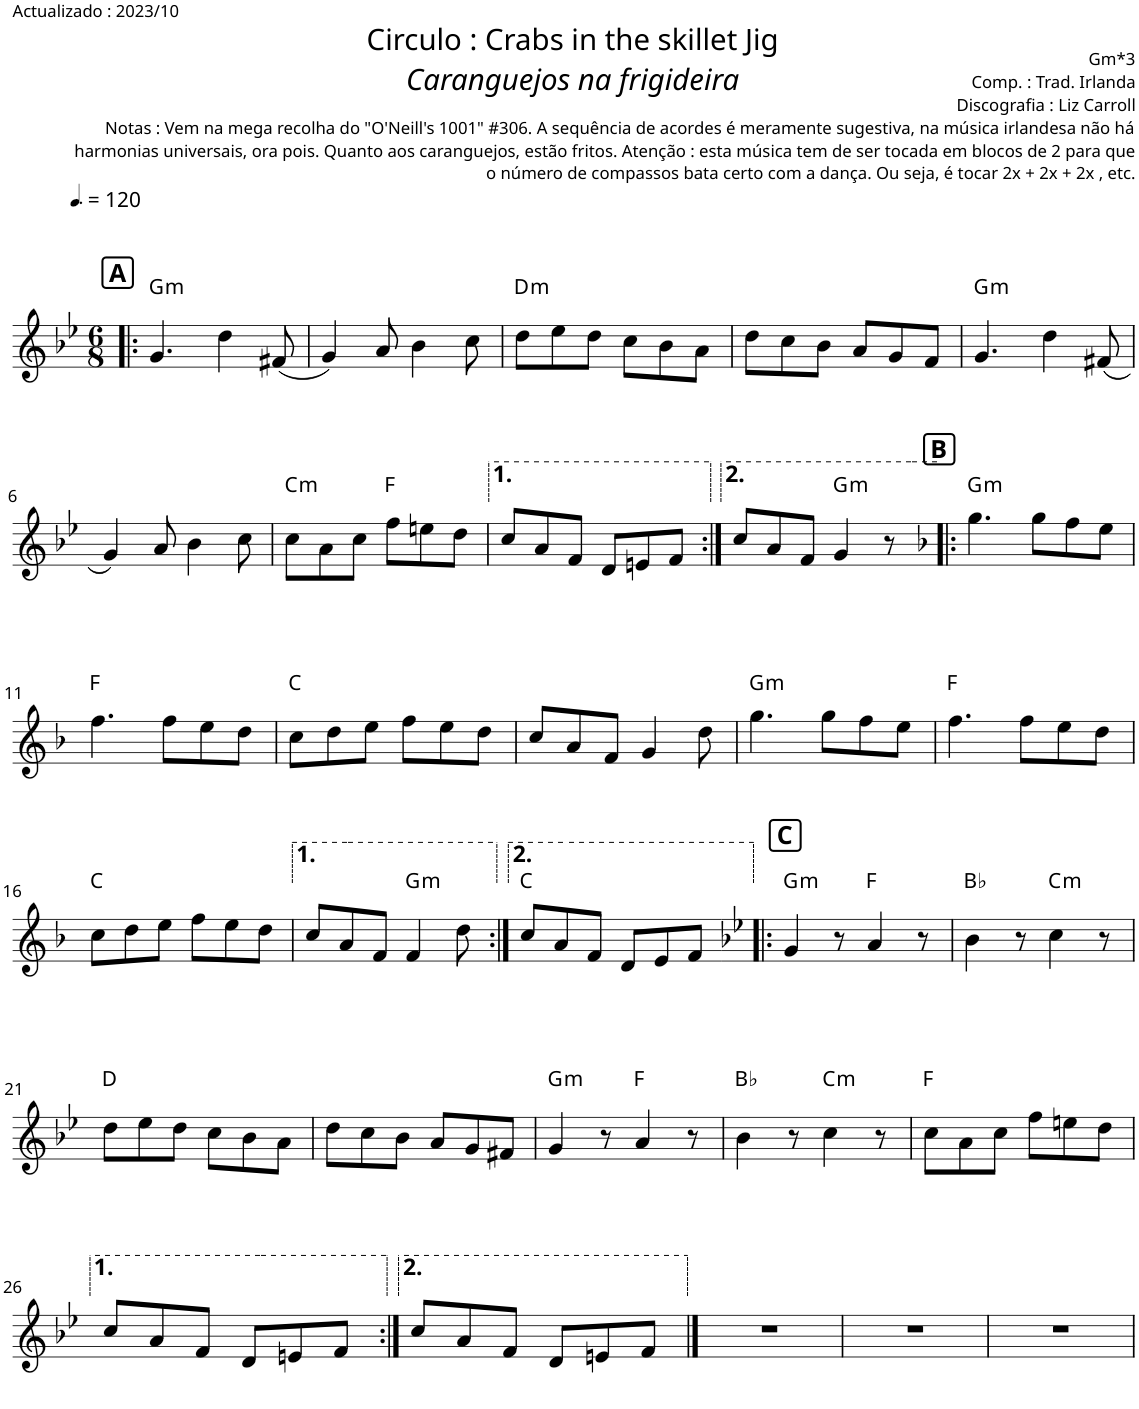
**kern	**harte
*part1	*part1
*staff1	*
*I"Piano	*
*I'Pno.	*
*clefG2	*
*k[b-e-]	*
*M6/8	*
*MM180	*
!!LO:REH:place=s1:a:B:cj:fs=12:t=A
=1!|:	=1!|:
!	!LO:H:kt=m
4.g/	G:min
4dd\	.
(8f#X/	.
=2	=2
4g/)	.
8a/	.
4b-\	.
8cc\	.
=3	=3
!	!LO:H:kt=m
8dd\L	D:min
8ee-\	.
8dd\J	.
8cc\L	.
8b-\	.
8a\J	.
=4	=4
8dd\L	.
8cc\	.
8b-\J	.
8a/L	.
8g/	.
8f/J	.
=5	=5
!	!LO:H:kt=m
4.g/	G:min
4dd\	.
(8f#X/	.
!!LO:LB:g=z
=6	=6
4g/)	.
8a/	.
4b-\	.
8cc\	.
=7	=7
!	!LO:H:kt=m
8cc\L	C:min
8a\	.
8cc\J	.
8ff\L	F:maj
8een\	.
8dd\J	.
=8	=8
8cc/L	.
8a/	.
8f/J	.
8d/L	.
8en/	.
8f/J	.
=9:|!	=9:|!
8cc/L	.
8a/	.
8f/J	.
!	!LO:H:kt=m
4g/	G:min
8r	.
!!LO:REH:place=s1:a:B:cj:fs=12:t=B
=10!|:	=10!|:
*k[b-]	*
!	!LO:H:kt=m
4.gg\	G:min
8gg\L	.
8ff\	.
8ee\J	.
!!LO:LB:g=z
=11	=11
4.ff\	F:maj
8ff\L	.
8ee\	.
8dd\J	.
=12	=12
8cc\L	C:maj
8dd\	.
8ee\J	.
8ff\L	.
8ee\	.
8dd\J	.
=13	=13
8cc/L	.
8a/	.
8f/J	.
4g/	.
8dd\	.
=14	=14
!	!LO:H:kt=m
4.gg\	G:min
8gg\L	.
8ff\	.
8ee\J	.
=15	=15
4.ff\	F:maj
8ff\L	.
8ee\	.
8dd\J	.
!!LO:LB:g=z
=16	=16
8cc\L	C:maj
8dd\	.
8ee\J	.
8ff\L	.
8ee\	.
8dd\J	.
=17	=17
8cc/L	.
8a/	.
8f/J	.
!	!LO:H:kt=m
4f/	G:min
8dd\	.
=18:|!	=18:|!
8cc/L	C:maj
8a/	.
8f/J	.
8d/L	.
8e/	.
8f/J	.
!!LO:REH:place=s1:a:B:cj:fs=12:t=C
=19!|:	=19!|:
*k[b-e-]	*
!	!LO:H:kt=m
4g/	G:min
8r	.
4a/	F:maj
8r	.
=20	=20
4b-\	Bb:maj
8r	.
!	!LO:H:kt=m
4cc\	C:min
8r	.
!!LO:LB:g=z
=21	=21
8dd\L	D:maj
8ee-\	.
8dd\J	.
8cc\L	.
8b-\	.
8a\J	.
=22	=22
8dd\L	.
8cc\	.
8b-\J	.
8a/L	.
8g/	.
8f#X/J	.
=23	=23
!	!LO:H:kt=m
4g/	G:min
8r	.
4a/	F:maj
8r	.
=24	=24
4b-\	Bb:maj
8r	.
!	!LO:H:kt=m
4cc\	C:min
8r	.
=25	=25
8cc\L	F:maj
8a\	.
8cc\J	.
8ff\L	.
8een\	.
8dd\J	.
!!LO:LB:g=z
=26	=26
8cc/L	.
8a/	.
8f/J	.
8d/L	.
8en/	.
8f/J	.
=27:|!	=27:|!
8cc/L	.
8a/	.
8f/J	.
8d/L	.
8en/	.
8f/J	.
==28	==28
2.r	.
=29	=29
2.r	.
=30	=30
2.r	.
=	=
*-	*-
